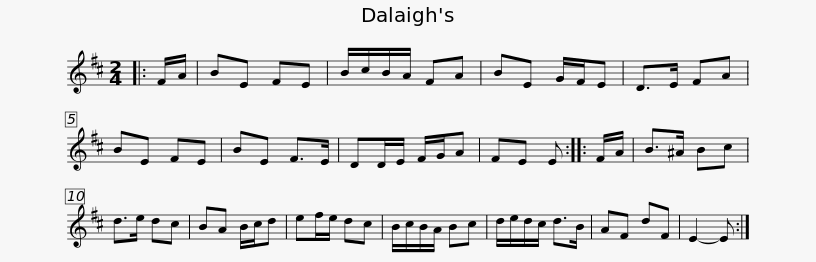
X:1
L:1/8
M:2/4
I:linebreak $
K:D
V:1 treble
V:1
|: F/A/ | BE FE | B/c/B/A/ FA | BE G/F/E | D>E FA | %5
 BE FE | BE F>E | DD/E/ F/G/A | FE E :: F/A/ |$ %10
 B>^A Bc | d>e dc | BA B/c/d | ef/e/ dc | B/c/B/A/ Bc | %15
 d/e/d/c/ d>B | AF dF | E2- E :| %18
